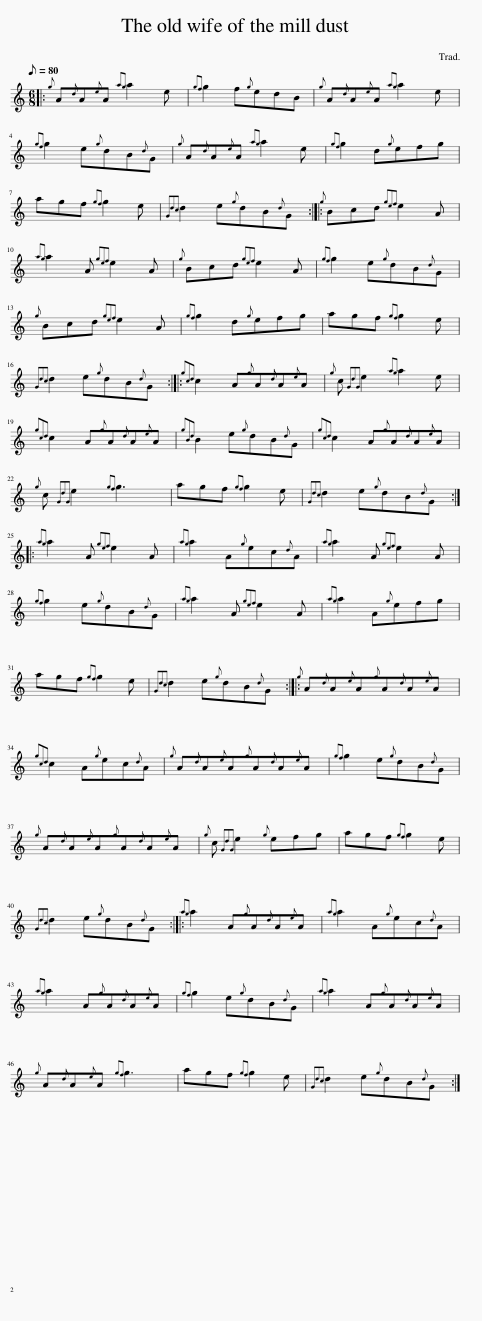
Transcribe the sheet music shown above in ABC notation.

X:1
L:1/8
Q:1/8=80
M:6/8
I:linebreak $
K:C
V:1 treble
V:1
|:{g} A{d}A{e}A{ag} a2 e |{gf} g2 f{g}edB |{g} A{d}A{e}A{ag} a2 e |${gf} g2 e{g}dB{d}G |{g} A{d}A{e}A{ag} a2 e | %5
{gf} g2 d{g}efg |$ agf{gf} g2 e |{Gdc} d2 e{g}dB{d}G ::{g} Bcd{gef} e2 A |${ag} a2 A{gef} e2 A | %10
{g} Bcd{gef} e2 A |{gf} g2 e{g}dB{d}G |${g} Bcd{gef} e2 A |{gf} g2 d{g}efg | agf{gf} g2 e |$ %15
{Gdc} d2 e{g}dB{d}G ::{gcd} c2 A{g}A{d}A{e}A |{g} c{GdG} e2{ag} a2 e |${gcd} c2 A{g}A{d}A{e}A |{gBd} B2 e{g}dB{d}G | %20
{gcd} c2 A{g}A{d}A{e}A |${g} c{GdG} e2{gf} g3 | agf{gf} g2 e |{Gdc} d2 e{g}dB{d}G ::${ag} a2 A{gef} e2 A | %25
{ag} a2 A{g}ec{d}A |{ag} a2 A{gef} e2 A |${gf} g2 e{g}dB{d}G |{ag} a2 A{gef} e2 A |{ag} a2 A{g}efg |$ %30
 agf{gf} g2 e |{Gdc} d2 e{g}dB{d}G ::{g} A{d}A{e}A{g}A{d}A{e}A |${gcd} c2 A{g}ec{d}A |{g} A{d}A{e}A{g}A{d}A{e}A | %35
{gf} g2 e{g}dB{d}G |${g} A{d}A{e}A{g}A{d}A{e}A |{g} c{GdG} e2{g} efg | agf{gf} g2 e |${Gdc} d2 e{g}dB{d}G :: %40
{ag} a2 A{g}A{d}A{e}A |{ag} a2 A{g}ec{d}A |${ag} a2 A{g}A{d}A{e}A |{gf} g2 e{g}dB{d}G |{ag} a2 A{g}A{d}A{e}A |$ %45
{g} A{d}A{e}A{gf} g3 | agf{gf} g2 e |{Gdc} d2 e{g}dB{d}G :| %48
